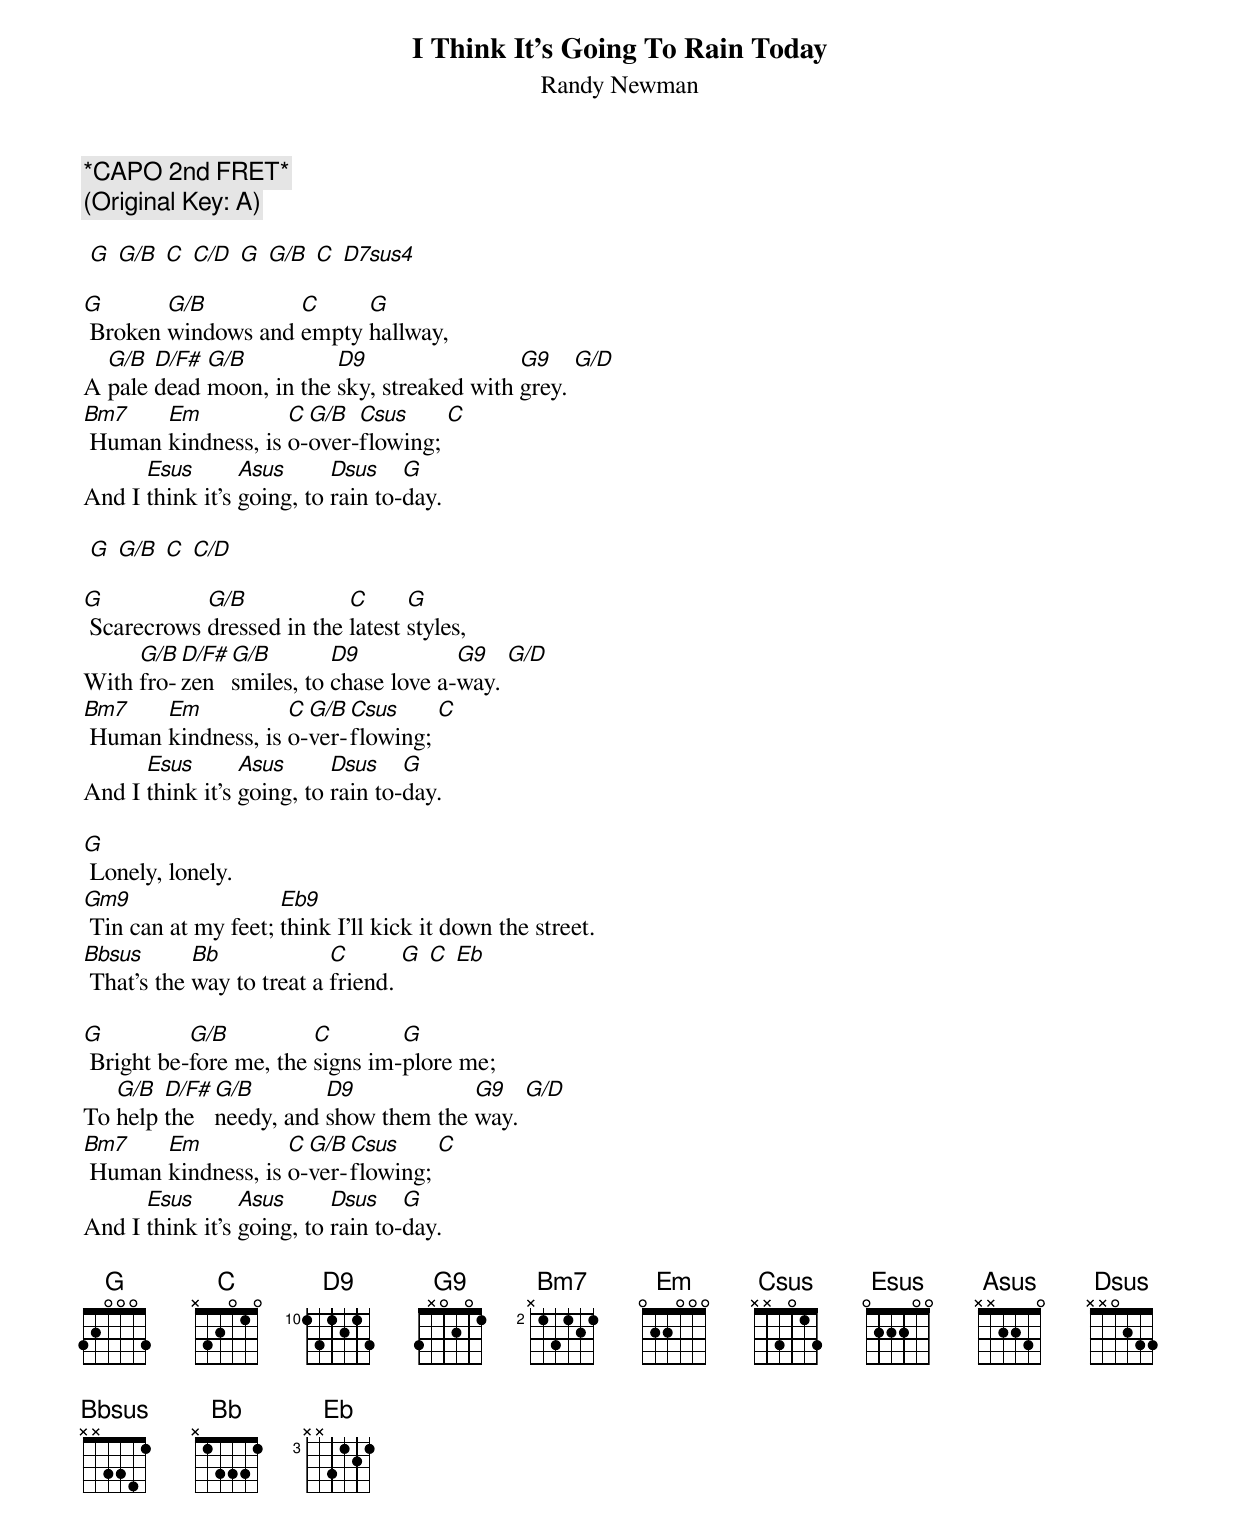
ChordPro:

{title: I Think It’s Going To Rain Today}
{subtitle: Randy Newman}

{c:*CAPO 2nd FRET*}
{c:(Original Key: A)}

 [G] [G/B] [C] [C/D] [G] [G/B] [C] [D7sus4]

[G] Broken [G/B]windows and [C]empty [G]hallway,
A [G/B]pale [D/F#]dead [G/B]moon, in the [D9]sky, streaked with [G9]grey. [G/D]
[Bm7] Human [Em]kindness, is [C]o-[G/B]over-[Csus]flowing; [C]
And I [Esus]think it's [Asus]going, to [Dsus]rain to-[G]day.

 [G] [G/B] [C] [C/D]

[G] Scarecrows [G/B]dressed in the [C]latest [G]styles,
With [G/B]fro-[D/F#]zen  [G/B]smiles, to [D9]chase love a-[G9]way. [G/D]
[Bm7] Human [Em]kindness, is [C]o-[G/B]ver-[Csus]flowing; [C]
And I [Esus]think it's [Asus]going, to [Dsus]rain to-[G]day.

[G] Lonely, lonely.
[Gm9] Tin can at my feet; [Eb9]think I'll kick it down the street.
[Bbsus] That's the [Bb]way to treat a [C]friend. [G] [C] [Eb]

[G] Bright be-[G/B]fore me, the [C]signs im-[G]plore me;
To [G/B]help [D/F#]the  [G/B]needy, and [D9]show them the [G9]way. [G/D]
[Bm7] Human [Em]kindness, is [C]o-[G/B]ver-[Csus]flowing; [C]
And I [Esus]think it's [Asus]going, to [Dsus]rain to-[G]day.

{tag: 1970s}
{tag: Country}
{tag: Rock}
